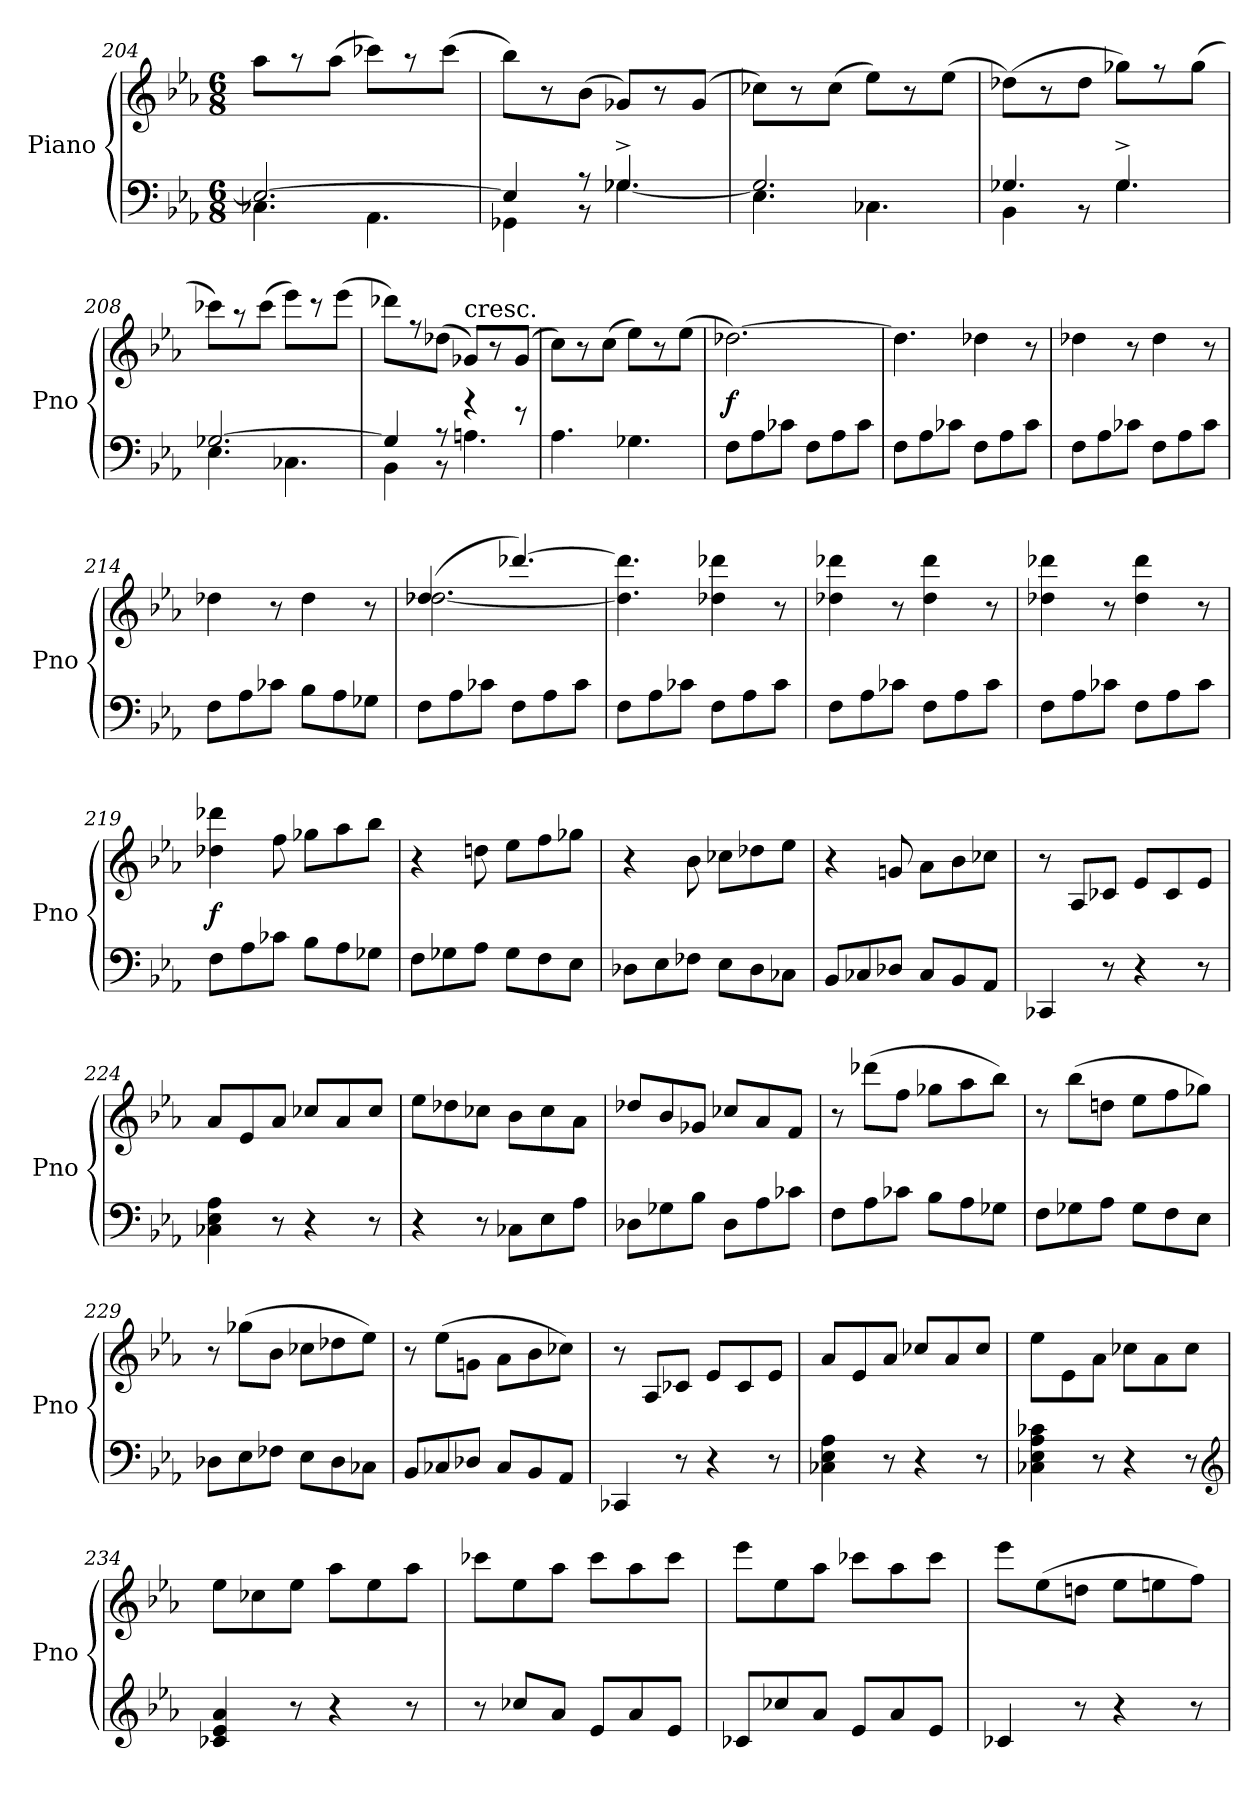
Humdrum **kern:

**kern	**kern	**dynam
*part1	*part1	*part1
*staff2	*staff1	*staff1/2
*I"Piano	*	*
*I'Pno	*	*
*clefF4	*clefG2	*
*k[b-e-a-]	*k[b-e-a-]	*
*E-:	*E-:	*
*M6/8	*M6/8	*
=204	=204	=204
*^	*	*
2.E-/_	4.C-X\	8aa-\L	.
.	.	8r	.
.	.	(8aa-\J	.
.	4.AA-\	8ccc-X\L)	.
.	.	8r	.
.	.	(8ccc-\J	.
=205	=205	=205	=205
4E-/]	4GG-X\	8bb-\L)	.
.	.	8r	.
8r	8r	(8b-\J	.
4.G-X^/	[4.G-X\	8g-X/L)	.
.	.	8r	.
.	.	(8g-/J	.
=206	=206	=206	=206
2.G-/]	4.E-\	8cc-X\L)	.
.	.	8r	.
.	.	(8cc-\J	.
.	4.C-X\	8ee-\L)	.
.	.	8r	.
.	.	(8ee-\J	.
=207	=207	=207	=207
4.G-X/	4BB-\	(8dd-X\L)	.
.	.	8r	.
.	8r	8dd-\J	.
4.G-^/	4.G-\	8gg-X\L)	.
.	.	8r	.
.	.	(8gg-\J	.
=208	=208	=208	=208
[2.G-X/	4.E-\	8ccc-X\L)	.
.	.	8r	.
.	.	(8ccc-\J	.
.	4.C-X\	8eee-\L)	.
.	.	8r	.
.	.	(8eee-\J	.
=209	=209	=209	=209
4G-/]	4BB-\	8ddd-X\L)	.
.	.	8r	.
8r	8r	(8dd-X\J	.
!	!	!LO:TX:t=cresc.	!
4r	4.An\	8g-X/L)	.
.	.	8r	.
8r	.	(8g-/J	.
*v	*v	*	*
=210	=210	=210
4.A-\	8cc\L)	.
.	8r	.
.	(8cc\J	.
4.G-X\	8ee-\L)	.
.	8r	.
.	(8ee-\J	.
=211	=211	=211
8F\L	[2.dd-X\)	f
8A-\	.	.
8c-X\J	.	.
8F\L	.	.
8A-\	.	.
8c-\J	.	.
=212	=212	=212
8F\L	4.dd-\]	.
8A-\	.	.
8c-X\J	.	.
8F\L	4dd-X\	.
8A-\	.	.
8c-\J	8r	.
=213	=213	=213
8F\L	4dd-X\	.
8A-\	.	.
8c-X\J	8r	.
8F\L	4dd-\	.
8A-\	.	.
8c-\J	8r	.
=214	=214	=214
8F\L	4dd-X\	.
8A-\	.	.
8c-X\J	8r	.
8B-\L	4dd-\	.
8A-\	.	.
8G-X\J	8r	.
=215	=215	=215
*	*^	*
8F\L	(4.dd-X/	[2.dd-X\	.
8A-\	.	.	.
8c-X\J	.	.	.
8F\L	[4.ddd-X/)	.	.
8A-\	.	.	.
8c-\J	.	.	.
*	*v	*v	*
=216	=216	=216
8F\L	4.dd-]\ 4.ddd-]\	.
8A-\	.	.
8c-X\J	.	.
8F\L	4dd-X\ 4ddd-X\	.
8A-\	.	.
8c-\J	8r	.
=217	=217	=217
8F\L	4dd-X\ 4ddd-X\	.
8A-\	.	.
8c-X\J	8r	.
8F\L	4dd-\ 4ddd-\	.
8A-\	.	.
8c-\J	8r	.
=218	=218	=218
8F\L	4dd-X\ 4ddd-X\	.
8A-\	.	.
8c-X\J	8r	.
8F\L	4dd-\ 4ddd-\	.
8A-\	.	.
8c-\J	8r	.
=219	=219	=219
8F\L	4dd-X\ 4ddd-X\	f
8A-\	.	.
8c-X\J	8ff\	.
8B-\L	8gg-X\L	.
8A-\	8aa-\	.
8G-X\J	8bb-\J	.
=220	=220	=220
8F\L	4r	.
8G-X\	.	.
8A-\J	8ddn\	.
8G-\L	8ee-\L	.
8F\	8ff\	.
8E-\J	8gg-X\J	.
=221	=221	=221
8D-X\L	4r	.
8E-\	.	.
8F-X\J	8b-\	.
8E-\L	8cc-X\L	.
8D-\	8dd-X\	.
8C-X\J	8ee-\J	.
=222	=222	=222
8BB-/L	4r	.
8C-X/	.	.
8D-X/J	8gn/	.
8C-/L	8a-\L	.
8BB-/	8b-\	.
8AA-/J	8cc-X\J	.
=223	=223	=223
4CC-X/	8r	.
.	8A-/L	.
8r	8c-X/J	.
4r	8e-/L	.
.	8c-/	.
8r	8e-/J	.
=224	=224	=224
4C-X\ 4E-\ 4A-\	8a-/L	.
.	8e-/	.
8r	8a-/J	.
4r	8cc-X/L	.
.	8a-/	.
8r	8cc-/J	.
=225	=225	=225
4r	8ee-\L	.
.	8dd-X\	.
8r	8cc-X\J	.
8C-X\L	8b-\L	.
8E-\	8cc-\	.
8A-\J	8a-\J	.
=226	=226	=226
8D-X\L	8dd-X/L	.
8G-X\	8b-/	.
8B-\J	8g-X/J	.
8D-\L	8cc-X/L	.
8A-\	8a-/	.
8c-X\J	8f/J	.
=227	=227	=227
8F\L	8r	.
8A-\	(8ddd-X\L	.
8c-X\J	8ff\J	.
8B-\L	8gg-X\L	.
8A-\	8aa-\	.
8G-X\J	8bb-\J)	.
=228	=228	=228
8F\L	8r	.
8G-X\	(8bb-\L	.
8A-\J	8ddn\J	.
8G-\L	8ee-\L	.
8F\	8ff\	.
8E-\J	8gg-X\J)	.
=229	=229	=229
8D-X\L	8r	.
8E-\	(8gg-X\L	.
8F-X\J	8b-\J	.
8E-\L	8cc-X\L	.
8D-\	8dd-X\	.
8C-X\J	8ee-\J)	.
=230	=230	=230
8BB-/L	8r	.
8C-X/	(8ee-\L	.
8D-X/J	8gn\J	.
8C-/L	8a-\L	.
8BB-/	8b-\	.
8AA-/J	8cc-X\J)	.
=231	=231	=231
4CC-X/	8r	.
.	8A-/L	.
8r	8c-X/J	.
4r	8e-/L	.
.	8c-/	.
8r	8e-/J	.
=232	=232	=232
4C-X\ 4E-\ 4A-\	8a-/L	.
.	8e-/	.
8r	8a-/J	.
4r	8cc-X/L	.
.	8a-/	.
8r	8cc-/J	.
=233	=233	=233
4C-X\ 4E-\ 4A-\ 4c-X\	8ee-\L	.
.	8e-\	.
8r	8a-\J	.
4r	8cc-X\L	.
.	8a-\	.
8r	8cc-\J	.
*clefG2	*	*
=234	=234	=234
4c-X/ 4e-/ 4a-/	8ee-\L	.
.	8cc-X\	.
8r	8ee-\J	.
4r	8aa-\L	.
.	8ee-\	.
8r	8aa-\J	.
=235	=235	=235
8r	8ccc-X\L	.
8cc-X/L	8ee-\	.
8a-/J	8aa-\J	.
8e-/L	8ccc-\L	.
8a-/	8aa-\	.
8e-/J	8ccc-\J	.
=236	=236	=236
8c-X/L	8eee-\L	.
8cc-X/	8ee-\	.
8a-/J	8aa-\J	.
8e-/L	8ccc-X\L	.
8a-/	8aa-\	.
8e-/J	8ccc-\J	.
=237	=237	=237
4c-X/	8eee-\L	.
.	(8ee-\	.
8r	8ddn\J	.
4r	8ee-\L	.
.	8een\	.
8r	8ff\J)	.
=	=	=
*-	*-	*-
